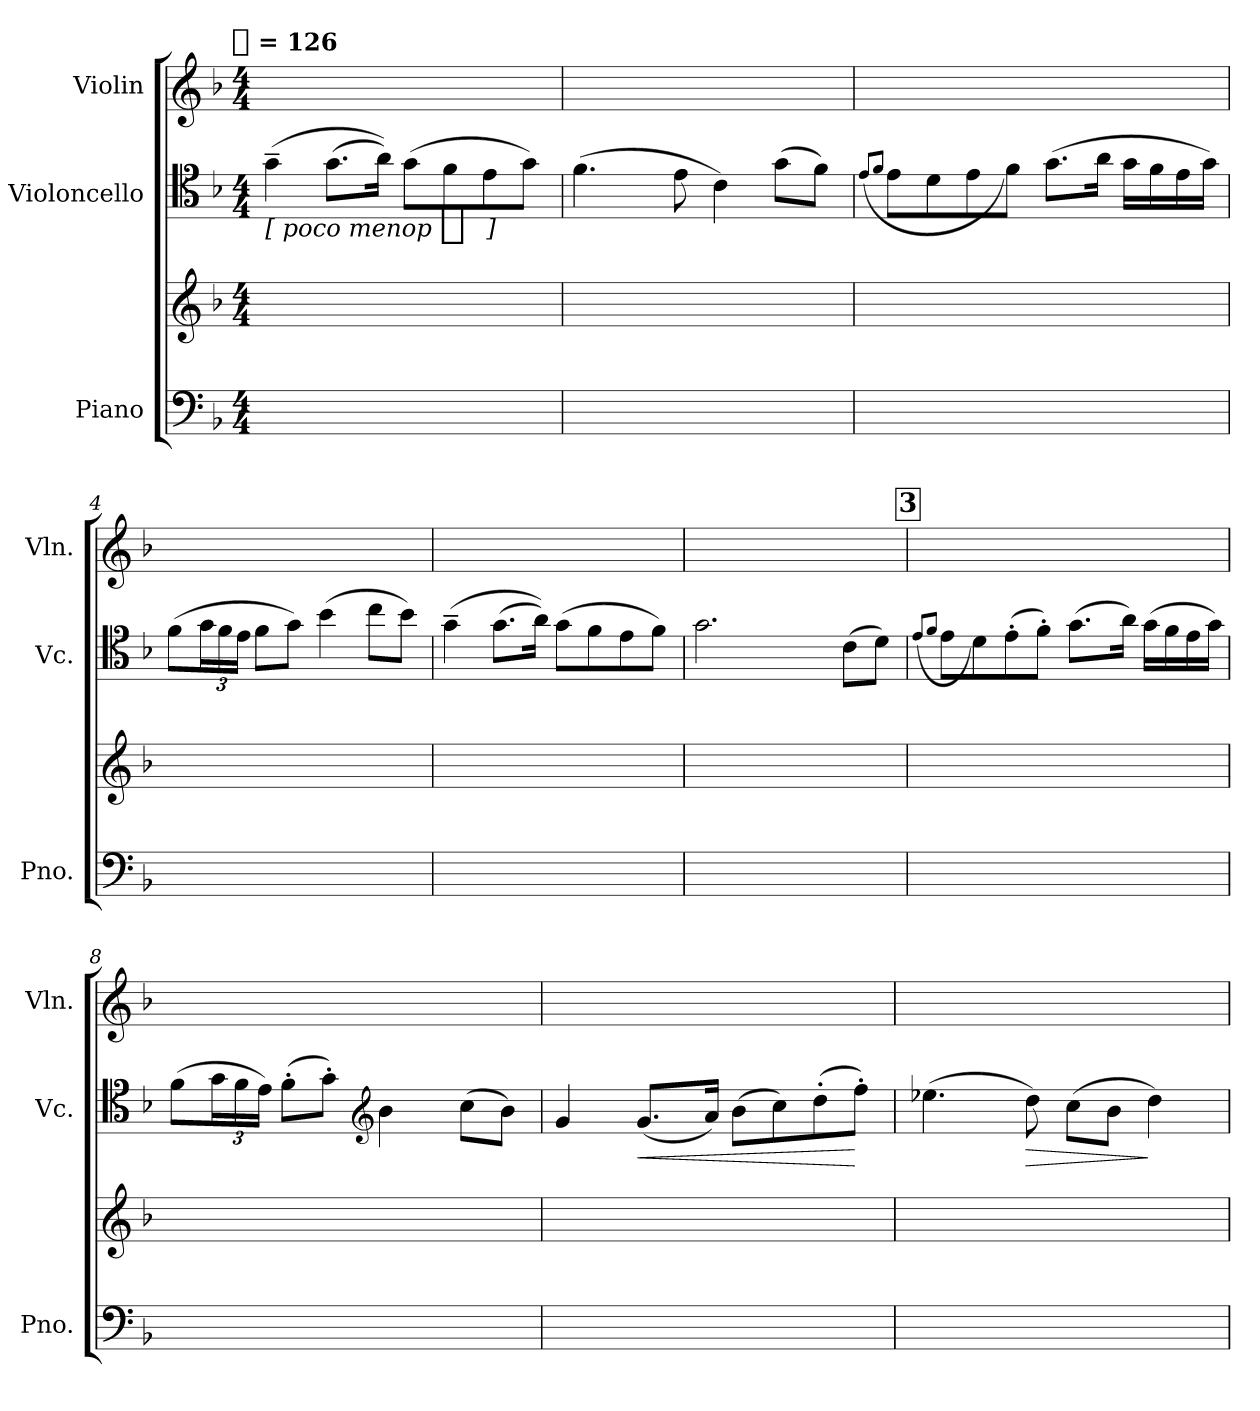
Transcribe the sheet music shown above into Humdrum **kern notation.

**kern	**kern	**kern	**dynam	**kern
*part3	*part3	*part2	*part2	*part1
*staff4	*staff3	*staff2	*staff2	*staff1
*I"Piano	*	*I"Violoncello	*	*I"Violin
*I'Pno.	*	*I'Vc.	*	*I'Vln.
*clefF4	*clefG2	*clefC4	*	*clefG2
*k[b-]	*k[b-]	*k[b-]	*	*k[b-]
*F:	*F:	*F:	*	*F:
!!LO:TX:omd:t=[quarter] = 126
*M4/4	*M4/4	*M4/4	*	*M4/4
*MM126	*MM126	*MM126	*	*MM126
=1	=1	=1	=1	=1
!	!	!	!LO:DY:t=[ poco menop %s ]	!
4ryy	4ryy	(4g~	p	4ryy
4ryy	4ryy	(8.gL	.	4ryy
.	.	16aJk))	.	.
4ryy	4ryy	(8gL	.	4ryy
.	.	8f	.	.
4ryy	4ryy	8e	.	4ryy
.	.	8gJ)	.	.
=2	=2	=2	=2	=2
4ryy	4ryy	(4.f	.	4ryy
4ryy	4ryy	.	.	4ryy
.	.	8e	.	.
2ryy	2ryy	4c)	.	2ryy
.	.	(8gL	.	.
.	.	8fJ)	.	.
=3	=3	=3	=3	=3
.	.	(8qqe/L	.	.
.	.	8qqf/J	.	.
2ryy	2ryy	8eL	.	2ryy
.	.	8d	.	.
.	.	8e	.	.
.	.	8fJ)	.	.
2ryy	2ryy	(8.gL	.	2ryy
.	.	16aJk	.	.
.	.	16gLL	.	.
.	.	16f	.	.
.	.	16e	.	.
.	.	16gJJ)	.	.
=4	=4	=4	=4	=4
4ryy	4ryy	(8fL	.	4ryy
.	.	24gL	.	.
.	.	24f	.	.
.	.	24eJJ	.	.
2ryy	2ryy	8fL	.	2ryy
.	.	8gJ)	.	.
.	.	(4b-	.	.
4ryy	4ryy	8ccL	.	4ryy
.	.	8b-J)	.	.
=5	=5	=5	=5	=5
4ryy	4ryy	(4g~	.	4ryy
4ryy	4ryy	(8.gL	.	4ryy
.	.	16aJk))	.	.
4ryy	4ryy	(8gL	.	4ryy
.	.	8f	.	.
4ryy	4ryy	8e	.	4ryy
.	.	8fJ)	.	.
=6	=6	=6	=6	=6
4ryy	4ryy	2.g	.	1ryy
4ryy	4ryy	.	.	.
2ryy	2ryy	.	.	.
.	.	(8cL	.	.
.	.	8dJ)	.	.
!!LO:REH:place=s1:t=3
=7	=7	=7	=7	=7
.	.	(8qqe/L	.	.
.	.	8qqf/J	.	.
4ryy	4ryy	8eL	.	4ryy
.	.	8d)	.	.
4ryy	4ryy	(8e'	.	4ryy
.	.	8f'J)	.	.
8ryy	8ryy	(8.gL	.	8ryy
8ryy	8ryy	.	.	8ryy
.	.	16aJk)	.	.
8ryy	8ryy	(16gLL	.	8ryy
.	.	16f	.	.
8ryy	8ryy	16e	.	8ryy
.	.	16gJJ)	.	.
=8	=8	=8	=8	=8
8ryy	8ryy	(8fL	.	8ryy
4ryy	4ryy	24gL	.	4ryy
.	.	24f	.	.
.	.	24eJJ)	.	.
.	.	(8f'L	.	.
8ryy	8ryy	8g'J)	.	8ryy
*	*	*clefG2	*	*
8ryy	8ryy	4b-	.	8ryy
8ryy	8ryy	.	.	8ryy
4ryy	4ryy	(8ccL	.	4ryy
.	.	8b-J)	.	.
=9	=9	=9	=9	=9
8ryy	8ryy	4g	.	8ryy
8ryy	8ryy	.	.	8ryy
!	!	!	!LO:HP:b	!
8ryy	8ryy	(8.gL	<	8ryy
8ryy	8ryy	.	.	8ryy
.	.	16aJk)	.	.
8ryy	8ryy	(8b-L	.	8ryy
8ryy	8ryy	8cc)	.	8ryy
4ryy	4ryy	(8dd'	.	4ryy
.	.	8ff'J)	[	.
=10	=10	=10	=10	=10
4ryy	4ryy	(4.ee-X	.	4ryy
4ryy	4ryy	.	.	4ryy
!	!	!	!LO:HP:b	!
.	.	8dd)	>	.
8ryy	8ryy	(8ccL	.	8ryy
8ryy	8ryy	8b-J	.	8ryy
8ryy	8ryy	4dd)	]	8ryy
8ryy	8ryy	.	.	8ryy
=	=	=	=	=
*-	*-	*-	*-	*-
